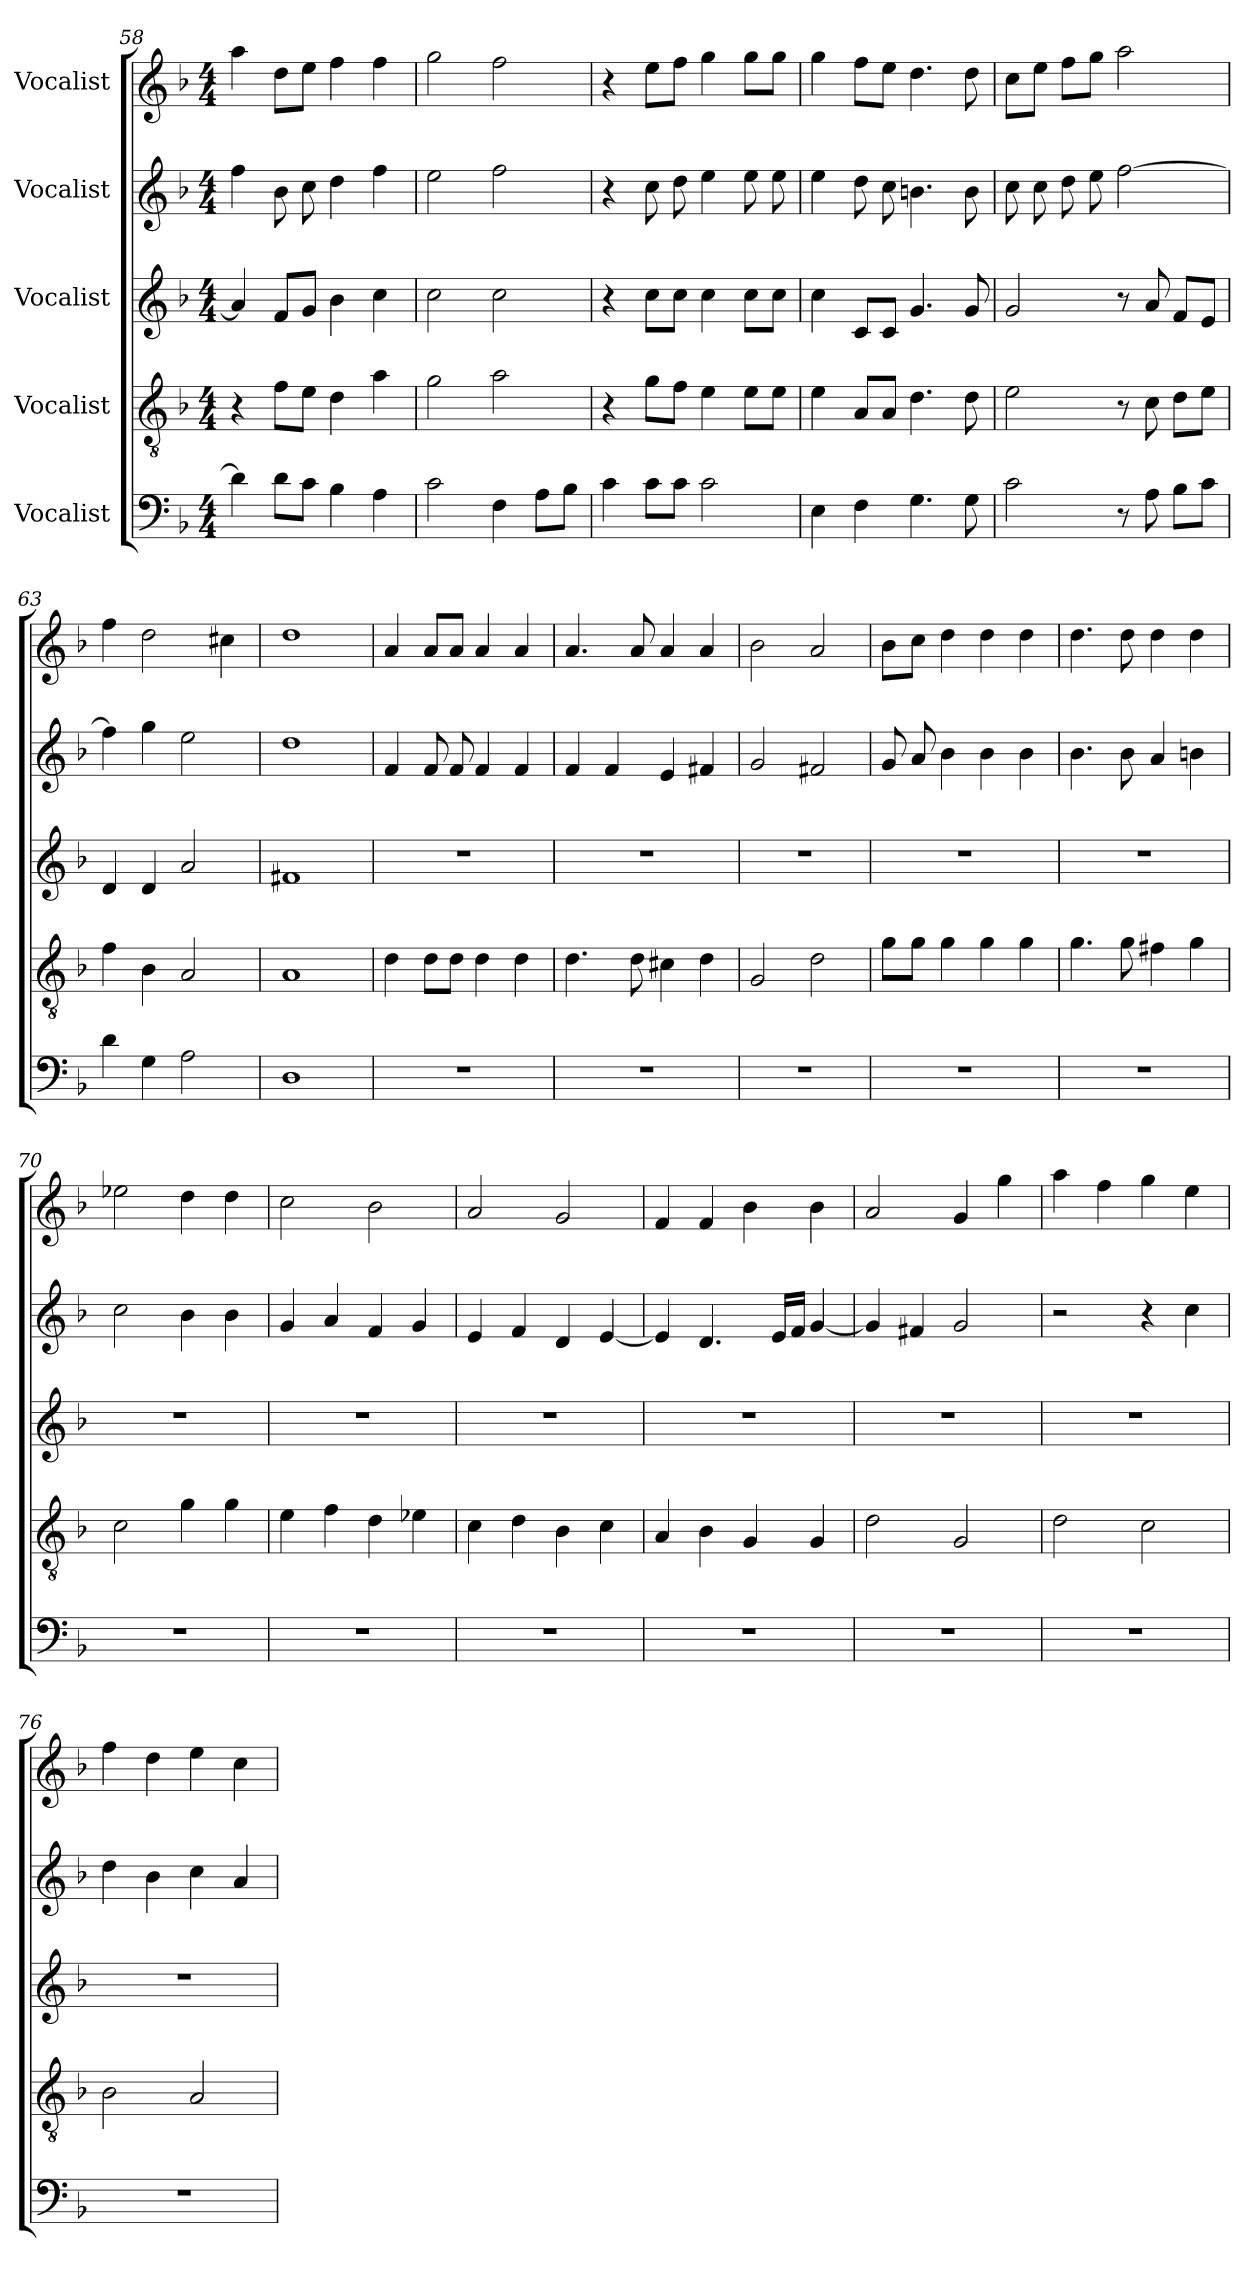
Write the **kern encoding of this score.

**kern	**kern	**kern	**kern	**kern
*part5	*part4	*part3	*part2	*part1
*staff5	*staff4	*staff3	*staff2	*staff1
*I"Vocalist	*I"Vocalist	*I"Vocalist	*I"Vocalist	*I"Vocalist
*clefF4	*clefGv2	*clefG2	*clefG2	*clefG2
*k[b-]	*k[b-]	*k[b-]	*k[b-]	*k[b-]
*M4/4	*M4/4	*M4/4	*M4/4	*M4/4
=58	=58	=58	=58	=58
4d\]	4r	4a/]	4ff\	4aa\
8d\L	8f\L	8f/L	8b-\	8dd\L
8c\J	8e\J	8g/J	8cc\	8ee\J
4B-\	4d\	4b-\	4dd\	4ff\
4A\	4a\	4cc\	4ff\	4ff\
=59	=59	=59	=59	=59
2c\	2g\	2cc\	2ee\	2gg\
4F\	2a\	2cc\	2ff\	2ff\
8A\L	.	.	.	.
8B-\J	.	.	.	.
=60	=60	=60	=60	=60
4c\	4r	4r	4r	4r
8c\L	8g\L	8cc\L	8cc\	8ee\L
8c\J	8f\J	8cc\J	8dd\	8ff\J
2c\	4e\	4cc\	4ee\	4gg\
.	8e\L	8cc\L	8ee\	8gg\L
.	8e\J	8cc\J	8ee\	8gg\J
=61	=61	=61	=61	=61
4E\	4e\	4cc\	4ee\	4gg\
4F\	8A/L	8c/L	8dd\	8ff\L
.	8A/J	8c/J	8cc\	8ee\J
4.G\	4.d\	4.g/	4.bn\	4.dd\
8G\	8d\	8g/	8b\	8dd\
=62	=62	=62	=62	=62
2c\	2e\	2g/	8cc\	8cc\L
.	.	.	8cc\	8ee\J
.	.	.	8dd\	8ff\L
.	.	.	8ee\	8gg\J
8r	8r	8r	[2ff\	2aa\
8A\	8c\	8a/	.	.
8B-\L	8d\L	8f/L	.	.
8c\J	8e\J	8e/J	.	.
=63	=63	=63	=63	=63
4d\	4f\	4d/	4ff\]	4ff\
4G\	4B-\	4d/	4gg\	2dd\
2A\	2A/	2a/	2ee\	.
.	.	.	.	4cc#X\
=64	=64	=64	=64	=64
1D	1A	1f#X	1dd	1dd
=65	=65	=65	=65	=65
1r	4d\	1r	4f/	4a/
.	8d\L	.	8f/	8a/L
.	8d\J	.	8f/	8a/J
.	4d\	.	4f/	4a/
.	4d\	.	4f/	4a/
=66	=66	=66	=66	=66
1r	4.d\	1r	4f/	4.a/
.	.	.	4f/	.
.	8d\	.	.	8a/
.	4c#X\	.	4e/	4a/
.	4d\	.	4f#X/	4a/
=67	=67	=67	=67	=67
1r	2G/	1r	2g/	2b-\
.	2d\	.	2f#X/	2a/
=68	=68	=68	=68	=68
1r	8g\L	1r	8g/	8b-\L
.	8g\J	.	8a/	8cc\J
.	4g\	.	4b-\	4dd\
.	4g\	.	4b-\	4dd\
.	4g\	.	4b-\	4dd\
=69	=69	=69	=69	=69
1r	4.g\	1r	4.b-\	4.dd\
.	8g\	.	8b-\	8dd\
.	4f#X\	.	4a/	4dd\
.	4g\	.	4bn\	4dd\
=70	=70	=70	=70	=70
1r	2c\	1r	2cc\	2ee-X\
.	4g\	.	4b-\	4dd\
.	4g\	.	4b-\	4dd\
=71	=71	=71	=71	=71
1r	4e\	1r	4g/	2cc\
.	4f\	.	4a/	.
.	4d\	.	4f/	2b-\
.	4e-X\	.	4g/	.
=72	=72	=72	=72	=72
1r	4c\	1r	4e/	2a/
.	4d\	.	4f/	.
.	4B-\	.	4d/	2g/
.	4c\	.	[4e/	.
=73	=73	=73	=73	=73
1r	4A/	1r	4e/]	4f/
.	4B-\	.	4.d/	4f/
.	4G/	.	.	4b-\
.	.	.	16e/LL	.
.	.	.	16f/JJ	.
.	4G/	.	[4g/	4b-\
=74	=74	=74	=74	=74
1r	2d\	1r	4g/]	2a/
.	.	.	4f#X/	.
.	2G/	.	2g/	4g/
.	.	.	.	4gg\
=75	=75	=75	=75	=75
1r	2d\	1r	2r	4aa\
.	.	.	.	4ff\
.	2c\	.	4r	4gg\
.	.	.	4cc\	4ee\
=76	=76	=76	=76	=76
1r	2B-\	1r	4dd\	4ff\
.	.	.	4b-\	4dd\
.	2A/	.	4cc\	4ee\
.	.	.	4a/	4cc\
=	=	=	=	=
*-	*-	*-	*-	*-
